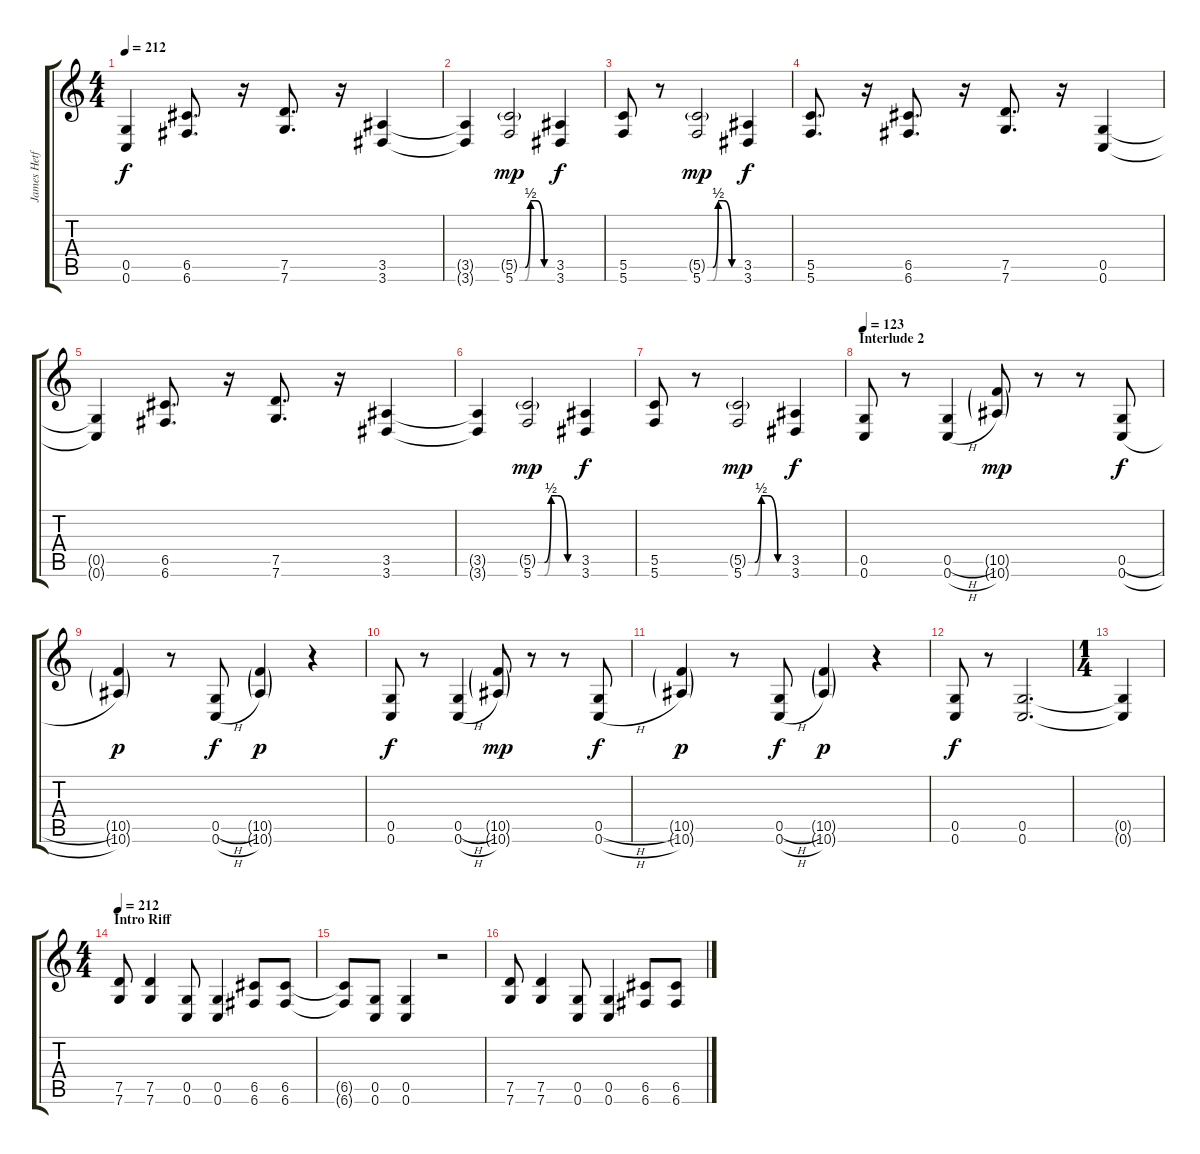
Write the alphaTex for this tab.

\track ("James Hetfield" "James Hetf") {instrument overdrivenguitar}
\staff {score tabs}
\tuning (D4 A3 F3 C3 G2 C2) {hide}
\ts (4 4)
\tempo 212
\clef g2
\ks c
(0.5{t} 0.6{t}).4{dy f} (6.5 6.6).8{d} r.16 (7.5 7.6).8{d} r.16 (3.5 3.6).4 |
(3.5{t} 3.6{t}).4 (5.5{be (custom 0 0 10 0 20 2 30 2 45 0 60 0) g} 5.6{be (custom 0 0 10 0 20 2 30 2 45 0 60 0)}).2{dy mp} (3.5 3.6).4{dy f} |
(5.5 5.6).8 r.8 (5.5{be (custom 0 0 10 0 20 2 30 2 45 0 60 0) g} 5.6{be (custom 0 0 10 0 20 2 30 2 45 0 60 0)}).2{dy mp} (3.5 3.6).4{dy f} |
(5.5 5.6).8{d} r.16 (6.5 6.6).8{d} r.16 (7.5 7.6).8{d} r.16 (0.5 0.6).4 |
(0.5{t} 0.6{t}).4 (6.5 6.6).8{d} r.16 (7.5 7.6).8{d} r.16 (3.5 3.6).4 |
(3.5{t} 3.6{t}).4 (5.5{be (custom 0 0 10 0 20 2 30 2 45 0 60 0) g} 5.6{be (custom 0 0 10 0 20 2 30 2 45 0 60 0)}).2{dy mp} (3.5 3.6).4{dy f} |
(5.5 5.6).8 r.8 (5.5{be (custom 0 0 10 0 20 2 30 2 45 0 60 0) g} 5.6{be (custom 0 0 10 0 20 2 30 2 45 0 60 0)}).2{dy mp} (3.5 3.6).4{dy f} |
\section ("" "Interlude 2")
\tempo 123
(0.5 0.6).8 r.8 (0.5{h} 0.6{h}).4 (10.5{g} 10.6{g}).8{dy mp} r.8 r.8 (0.5{h} 0.6{h}).8{dy f} |
(10.5{g} 10.6{g}).4{dy p} r.8 (0.5{h} 0.6{h}).8{dy f} (10.5{g} 10.6{g}).4{dy p} r.4 |
(0.5 0.6).8{dy f} r.8 (0.5{h} 0.6{h}).4 (10.5{g} 10.6{g}).8{dy mp} r.8 r.8 (0.5{h} 0.6{h}).8{dy f} |
(10.5{g} 10.6{g}).4{dy p} r.8 (0.5{h} 0.6{h}).8{dy f} (10.5{g} 10.6{g}).4{dy p} r.4 |
(0.5 0.6).8{dy f} r.8 (0.5 0.6).2{d} |
\ts (1 4)
(0.5{t} 0.6{t}).4 |
\ts (4 4)
\section ("" "Intro Riff")
\tempo 212
(7.5 7.6).8 (7.5 7.6).4 (0.5 0.6).8 (0.5 0.6).4 (6.5 6.6).8 (6.5 6.6).8 |
(6.5{t} 6.6{t}).8 (0.5 0.6).8 (0.5 0.6).4 r.2 |
(7.5 7.6).8 (7.5 7.6).4 (0.5 0.6).8 (0.5 0.6).4 (6.5 6.6).8 (6.5 6.6).8
